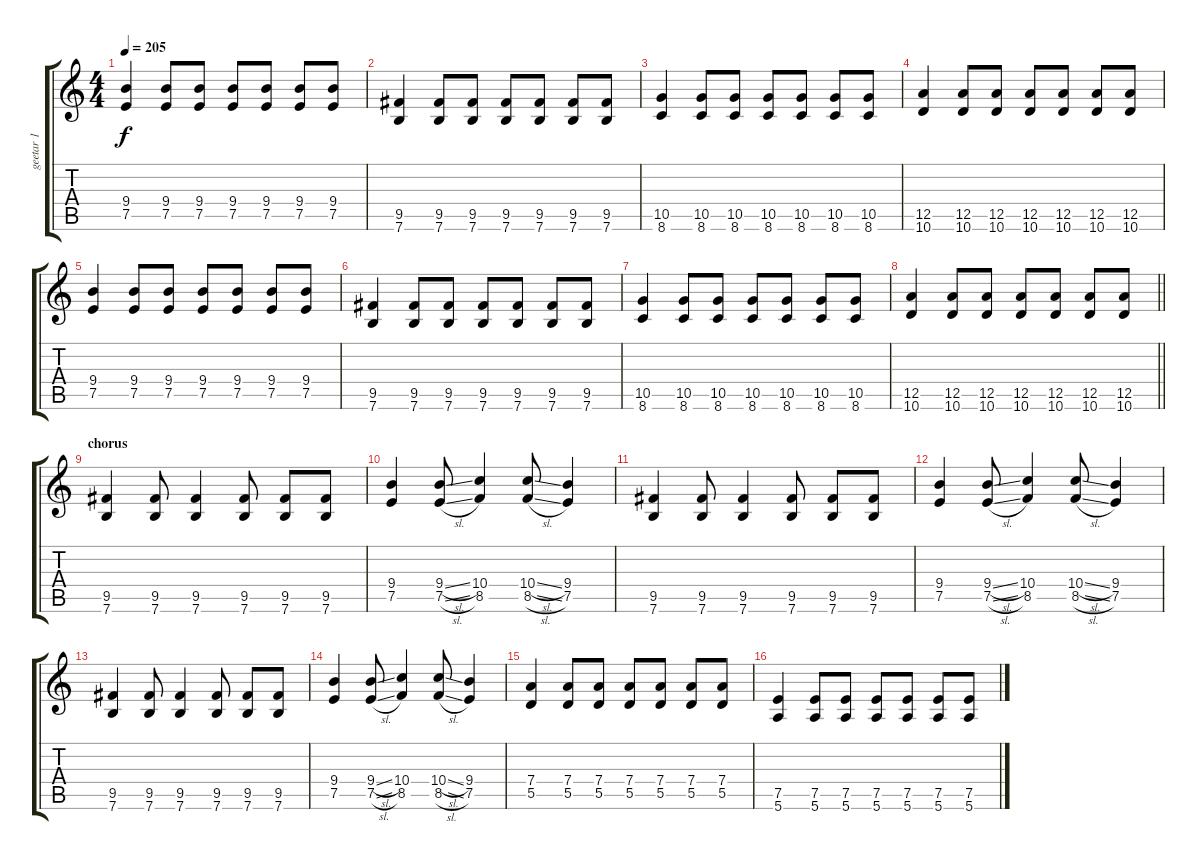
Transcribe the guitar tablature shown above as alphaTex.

\track ("geetar 1" "geetar 1") {instrument distortionguitar}
\staff {score tabs}
\tuning (E4 B3 G3 D3 A2 E2) {hide}
\ts (4 4)
\tempo 205
\clef g2
\ks c
(9.4 7.5).4{dy f} (9.4 7.5).8 (9.4 7.5).8 (9.4 7.5).8 (9.4 7.5).8 (9.4 7.5).8 (9.4 7.5).8 |
(9.5 7.6).4 (9.5 7.6).8 (9.5 7.6).8 (9.5 7.6).8 (9.5 7.6).8 (9.5 7.6).8 (9.5 7.6).8 |
(10.5 8.6).4 (10.5 8.6).8 (10.5 8.6).8 (10.5 8.6).8 (10.5 8.6).8 (10.5 8.6).8 (10.5 8.6).8 |
(12.5 10.6).4 (12.5 10.6).8 (12.5 10.6).8 (12.5 10.6).8 (12.5 10.6).8 (12.5 10.6).8 (12.5 10.6).8 |
(9.4 7.5).4 (9.4 7.5).8 (9.4 7.5).8 (9.4 7.5).8 (9.4 7.5).8 (9.4 7.5).8 (9.4 7.5).8 |
(9.5 7.6).4 (9.5 7.6).8 (9.5 7.6).8 (9.5 7.6).8 (9.5 7.6).8 (9.5 7.6).8 (9.5 7.6).8 |
(10.5 8.6).4 (10.5 8.6).8 (10.5 8.6).8 (10.5 8.6).8 (10.5 8.6).8 (10.5 8.6).8 (10.5 8.6).8 |
\barLineRight lightlight
(12.5 10.6).4 (12.5 10.6).8 (12.5 10.6).8 (12.5 10.6).8 (12.5 10.6).8 (12.5 10.6).8 (12.5 10.6).8 |
\section ("" "chorus")
(9.5 7.6).4 (9.5 7.6).8 (9.5 7.6).4 (9.5 7.6).8 (9.5 7.6).8 (9.5 7.6).8 |
(9.4 7.5).4 (9.4{sl} 7.5{sl}).8 (10.4 8.5).4 (10.4{sl} 8.5{sl}).8 (9.4 7.5).4 |
(9.5 7.6).4 (9.5 7.6).8 (9.5 7.6).4 (9.5 7.6).8 (9.5 7.6).8 (9.5 7.6).8 |
(9.4 7.5).4 (9.4{sl} 7.5{sl}).8 (10.4 8.5).4 (10.4{sl} 8.5{sl}).8 (9.4 7.5).4 |
(9.5 7.6).4 (9.5 7.6).8 (9.5 7.6).4 (9.5 7.6).8 (9.5 7.6).8 (9.5 7.6).8 |
(9.4 7.5).4 (9.4{sl} 7.5{sl}).8 (10.4 8.5).4 (10.4{sl} 8.5{sl}).8 (9.4 7.5).4 |
(7.4 5.5).4 (7.4 5.5).8 (7.4 5.5).8 (7.4 5.5).8 (7.4 5.5).8 (7.4 5.5).8 (7.4 5.5).8 |
(7.5 5.6).4 (7.5 5.6).8 (7.5 5.6).8 (7.5 5.6).8 (7.5 5.6).8 (7.5 5.6).8 (7.5 5.6).8
